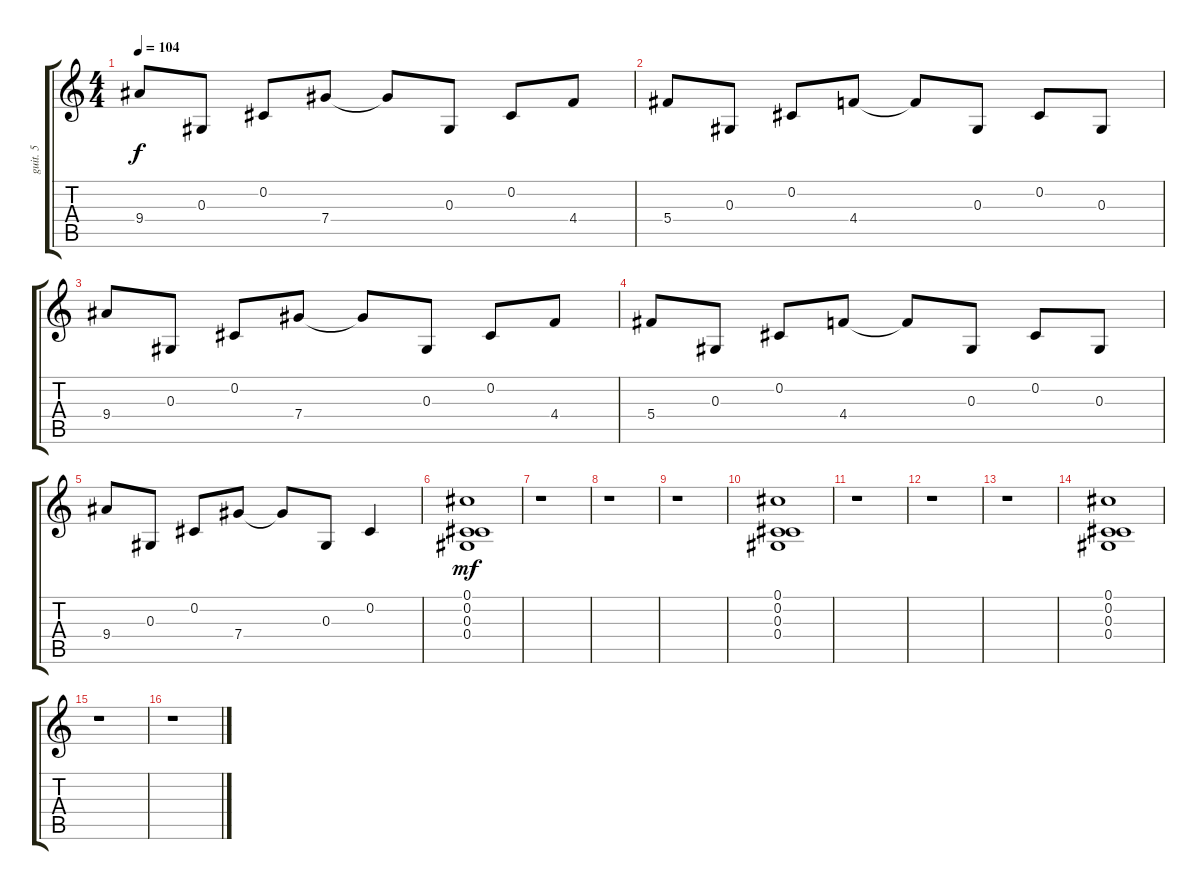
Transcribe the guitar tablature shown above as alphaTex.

\track ("guit. 5" "guit. 5") {instrument distortionguitar}
\staff {score tabs}
\tuning (Db4 Db3 Ab2 Db3 Ab2 Db2) {hide}
\ts (4 4)
\tempo 104
\clef g2
\ks c
9.4.8{dy f} 0.3.8 0.2.8 7.4.8 7.4{t}.8 0.3.8 0.2.8 4.4.8 |
5.4.8 0.3.8 0.2.8 4.4.8 4.4{t}.8 0.3.8 0.2.8 0.3.8 |
9.4.8 0.3.8 0.2.8 7.4.8 7.4{t}.8 0.3.8 0.2.8 4.4.8 |
5.4.8 0.3.8 0.2.8 4.4.8 4.4{t}.8 0.3.8 0.2.8 0.3.8 |
9.4.8 0.3.8 0.2.8 7.4.8 7.4{t}.8 0.3.8 0.2.4 |
(0.1 0.2 0.3 0.4).1{dy mf} |
r.1 |
r.1 |
r.1 |
(0.1 0.2 0.3 0.4).1 |
r.1 |
r.1 |
r.1 |
(0.1 0.2 0.3 0.4).1 |
r.1 |
r.1
